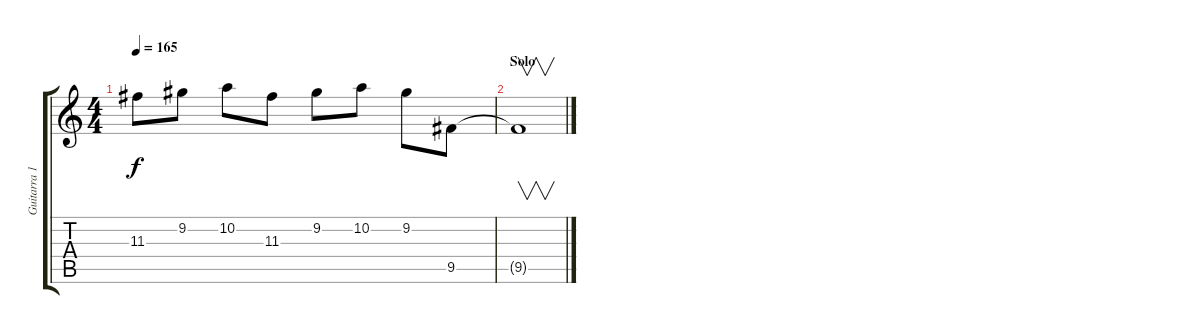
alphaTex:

\track ("Guitarra 1" "Guitarra 1") {instrument distortionguitar}
\staff {score tabs}
\tuning (E4 B3 G3 D3 A2 E2) {hide}
\ts (4 4)
\tempo 165
\clef g2
\ks c
11.3.8{dy f} 9.2.8 10.2.8 11.3.8 9.2.8 10.2.8 9.2.8 9.5.8 |
\section ("" "Solo")
9.5{t}.1{v}
